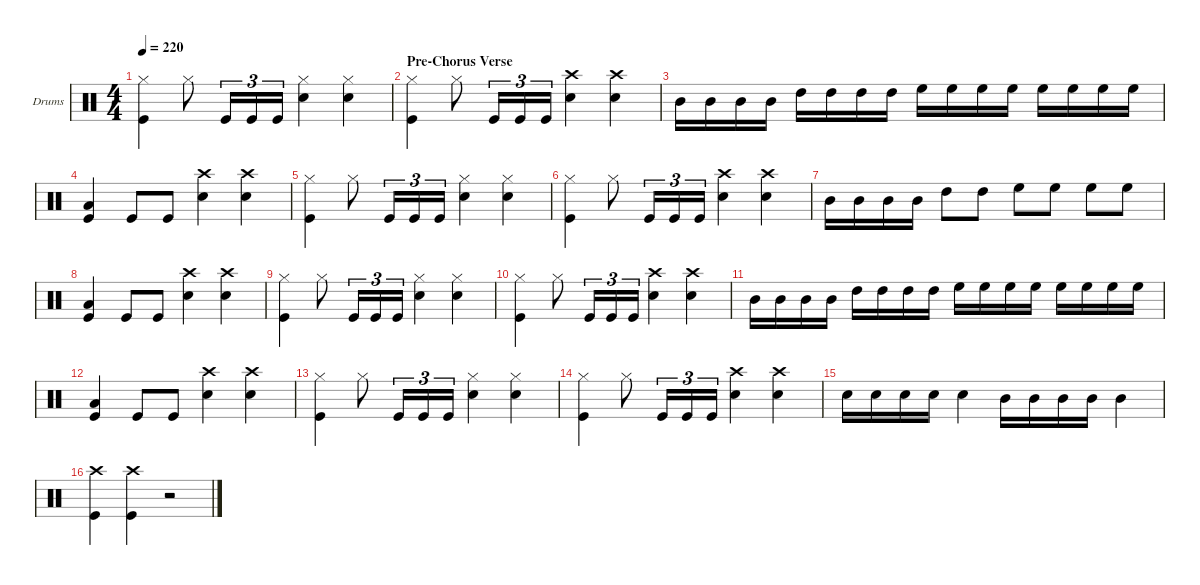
\hideDynamics
\bracketExtendMode groupsimilarinstruments
\firstSystemTrackNameOrientation horizontal
\otherSystemsTrackNameOrientation horizontal
\track ("Drumkit" "Drums") {multiBarRest instrument percussion}
\staff {score}
\articulation defaults
\ts (4 4)
\tempo 220
\clef neutral
\ks c
("Kick (hit)" "Hi-Hat (closed)").4{dy fff} "Hi-Hat (closed)".8 "Kick (hit)".16{tu (3 2)} "Kick (hit)".16{tu (3 2)} "Kick (hit)".16{tu (3 2)} ("Snare (hit) 2" "Hi-Hat (closed)").4 ("Snare (hit) 2" "Hi-Hat (closed)").4 |
\section ("" "Pre-Chorus Verse")
("Kick (hit)" "Hi-Hat (closed)").4 "Hi-Hat (closed)".8 "Kick (hit)".16{tu (3 2)} "Kick (hit)".16{tu (3 2)} "Kick (hit)".16{tu (3 2)} ("Crash high (hit)" "Snare (hit) 2").4 ("Crash high (hit)" "Snare (hit) 2").4 |
"Mid Tom (hit)".16 "Mid Tom (hit)".16 "Mid Tom (hit)".16 "Mid Tom (hit)".16 "High Tom (hit)".16 "High Tom (hit)".16 "High Tom (hit)".16 "High Tom (hit)".16 "High Floor Tom (hit)".16 "High Floor Tom (hit)".16 "High Floor Tom (hit)".16 "High Floor Tom (hit)".16 "High Floor Tom (hit)".16 "High Floor Tom (hit)".16 "High Floor Tom (hit)".16 "High Floor Tom (hit)".16 |
("Kick (hit)" "Low Tom (hit)").4 "Kick (hit)".8 "Kick (hit)".8 ("Crash high (hit)" "Snare (hit) 2").4 ("Snare (hit) 2" "Crash high (hit)").4 |
("Kick (hit)" "Hi-Hat (closed)").4 "Hi-Hat (closed)".8 "Kick (hit)".16{tu (3 2)} "Kick (hit)".16{tu (3 2)} "Kick (hit)".16{tu (3 2)} ("Snare (hit) 2" "Hi-Hat (closed)").4 ("Snare (hit) 2" "Hi-Hat (closed)").4 |
("Kick (hit)" "Hi-Hat (closed)").4 "Hi-Hat (closed)".8 "Kick (hit)".16{tu (3 2)} "Kick (hit)".16{tu (3 2)} "Kick (hit)".16{tu (3 2)} ("Crash high (hit)" "Snare (hit) 2").4 ("Crash high (hit)" "Snare (hit) 2").4 |
"Mid Tom (hit)".16 "Mid Tom (hit)".16 "Mid Tom (hit)".16 "Mid Tom (hit)".16 "High Tom (hit)".8 "High Tom (hit)".8 "High Floor Tom (hit)".8 "High Floor Tom (hit)".8 "High Floor Tom (hit)".8 "High Floor Tom (hit)".8 |
("Kick (hit)" "Low Tom (hit)").4 "Kick (hit)".8 "Kick (hit)".8 ("Crash high (hit)" "Snare (hit) 2").4 ("Snare (hit) 2" "Crash high (hit)").4 |
("Hi-Hat (closed)" "Kick (hit)").4 "Hi-Hat (closed)".8 "Kick (hit)".16{tu (3 2)} "Kick (hit)".16{tu (3 2)} "Kick (hit)".16{tu (3 2)} ("Snare (hit) 2" "Hi-Hat (closed)").4 ("Snare (hit) 2" "Hi-Hat (closed)").4 |
("Hi-Hat (closed)" "Kick (hit)").4 "Hi-Hat (closed)".8 "Kick (hit)".16{tu (3 2)} "Kick (hit)".16{tu (3 2)} "Kick (hit)".16{tu (3 2)} ("Crash high (hit)" "Snare (hit) 2").4 ("Crash high (hit)" "Snare (hit) 2").4 |
"Mid Tom (hit)".16 "Mid Tom (hit)".16 "Mid Tom (hit)".16 "Mid Tom (hit)".16 "High Tom (hit)".16 "High Tom (hit)".16 "High Tom (hit)".16 "High Tom (hit)".16 "High Floor Tom (hit)".16 "High Floor Tom (hit)".16 "High Floor Tom (hit)".16 "High Floor Tom (hit)".16 "High Floor Tom (hit)".16 "High Floor Tom (hit)".16 "High Floor Tom (hit)".16 "High Floor Tom (hit)".16 |
("Kick (hit)" "Low Tom (hit)").4 "Kick (hit)".8 "Kick (hit)".8 ("Crash high (hit)" "Snare (hit) 2").4 ("Crash high (hit)" "Snare (hit) 2").4 |
("Kick (hit)" "Hi-Hat (closed)").4 "Hi-Hat (closed)".8 "Kick (hit)".16{tu (3 2)} "Kick (hit)".16{tu (3 2)} "Kick (hit)".16{tu (3 2)} ("Hi-Hat (closed)" "Snare (hit) 2").4 ("Snare (hit) 2" "Hi-Hat (closed)").4 |
("Kick (hit)" "Hi-Hat (closed)").4 "Hi-Hat (closed)".8 "Kick (hit)".16{tu (3 2)} "Kick (hit)".16{tu (3 2)} "Kick (hit)".16{tu (3 2)} ("Crash high (hit)" "Snare (hit) 2").4 ("Crash high (hit)" "Snare (hit) 2").4 |
"Snare (hit) 2".16 "Snare (hit) 2".16 "Snare (hit) 2".16 "Snare (hit) 2".16 "Snare (hit) 2".4 "Mid Tom (hit)".16 "Mid Tom (hit)".16 "Mid Tom (hit)".16 "Mid Tom (hit)".16 "Mid Tom (hit)".4 |
("Kick (hit)" "Crash high (hit)").4 ("Kick (hit)" "Crash high (hit)").4 r.2
